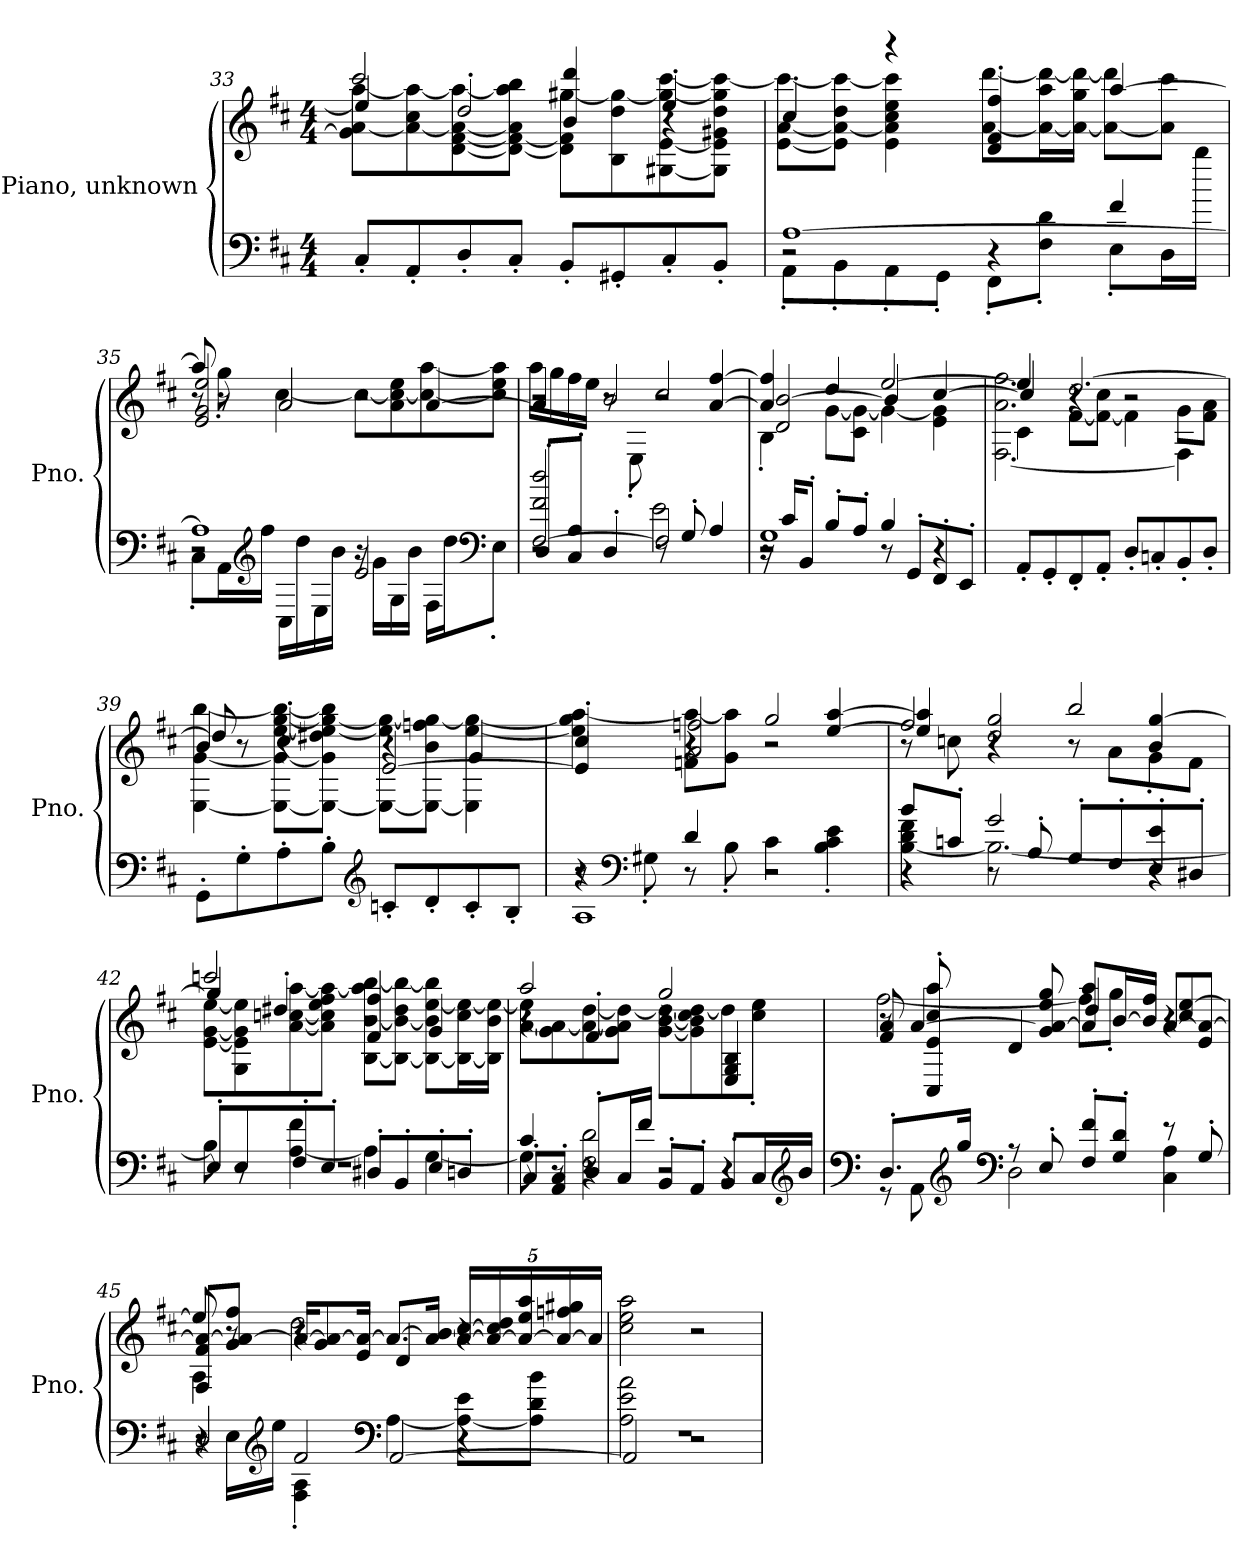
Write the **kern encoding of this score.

**kern	**kern
*part1	*part1
*staff2	*staff1
*I"Piano, unknown	*
*I'Pno.	*
!!LO:LB:g=z
*clefF4	*clefG2
*k[f#c#]	*k[f#c#]
*M4/4	*M4/4
=33	=33
*	*^
*	*	*^
8C#'/L	4ee/]	8g#\] [8a\ [8aa\L	2ccc#/
8AA'/	.	8a\_ 8cc#\ 8aa\_	.
8D'/	2dd'/	[8d\ [8f#\ 8a\_ 8aa\_	.
8C#'/J	.	8d\_ 8f#\_ 8a\] 8aa\] 8bb\J	.
8BB'/L	.	8d\] 8f#\] [8gg#X\L	4b/ 4ddd/
8GG#X'/	.	8B\ 8dd\ 8gg#\_	.
8C#'/	4ee'/	[8G#X\ [8e\ 8gg#\_ [8ccc#\	4r
8BB'/J	.	8G#\] 8e\] 8g#X\ 8dd\ 8gg#\] 8ccc#\_J	.
*	*	*v	*v
=34	=34	=34
*^	*	*
*	*^	*	*
2r	8AA'\L	[1A	4cc#'/	[8e\ [8a\ 8ccc#\_L
.	8BB'\	.	.	8e\] 8a\_ 8dd\ 8ccc#\_J
.	8AA'\	.	4r	4e\ 4a\] 4cc#\ 4ee\ 4ccc#\]
.	8GG'\J	.	.	.
4r	8FF#'\L	.	4d/' 4f#/' 4ff#/'	[8a\ [8ddd\L
.	8F#\' 8d\'J	.	.	16a\_ 16aa\ 16ddd\_L
.	.	.	.	16a\_ 16gg\ 16ddd\_JJ
4f#/	8E'\L	.	[4aa/	8a\_ 8ddd\]L
.	16D\L	.	.	8a\] 8ccc#\J
.	16bb\JJ	.	.	.
!!LO:LB:g=z
=35	=35	=35	=35	=35
*	*	*	*	*^
2r	8C#'\L	1A]	8aa/]	8r	2e/ 2g/ 2ee/
.	16AA\L	.	8r	8gg'\	.
*clefG2	*	*	*	*	*
.	16ff#\JJ	.	.	.	.
.	16C#\LL	.	2a/	[4cc#\	.
.	16dd\	.	.	.	.
.	16E\	.	.	.	.
.	16b\JJ	.	.	.	.
2e/	16r	.	.	8cc#\L_	2r
.	16g\LL	.	.	.	.
.	16G\	.	.	8a\ 8cc#\_ 8ee\	.
.	16b\JJ	.	.	.	.
.	16F#\LL	.	[4a/	8cc#\_ [8aa\	.
.	16dd\J	.	.	.	.
*clefF4	*	*	*	*	*
.	8E'\J	.	.	8cc#\] 8ee\ 8aa\]J	.
=36	=36	=36	=36	=36	=36
[2F#/ 2f#/ 2dd/	2r	8D'/L	4a/]	16aa\LL	2r
.	.	.	.	16gg\	.
.	.	8C#/' 8A/'J	.	16ff#\	.
.	.	.	.	16ee\JJ	.
.	.	4D'/	2b/	8r	.
.	.	.	.	8E'\	.
2F#/]	2e\	8r	.	2r	2cc#/
.	.	8G'/	.	.	.
.	.	4A/	[4a/ [4ff#/	.	.
=37	=37	=37	=37	=37	=37
2r	1G	16r	4a/] 4ff#/]	4B'\	2d/ [2b/
.	.	16c#/KL	.	.	.
.	.	8BB'/J	.	.	.
.	.	8B'/L	4dd/	[8g\L	.
.	.	8A'/J	.	8c#\ 8g\_J	.
4B/	.	8r	[2ee/	4g\_	4b/]
.	.	8GG'/L	.	.	.
4r	.	8FF#'/	.	4e\ 4g\]	[4cc#/
.	.	8EE'/J	.	.	.
*v	*v	*v	*	*	*
!!LO:LB:g=z
=38	=38	=38	=38
*	*	*	*^
8AA'/L	4ee/]	4c#\	4cc#/]	[2.F#\ 2.a\ 2.ff#\
8GG'/	.	.	.	.
8FF#'/	4r	[8f#\L	[2.dd/	.
8AA'/J	.	8f#\_ 8cc#\J	.	.
8D'/L	2r	4f#\]	.	.
8Cn'/	.	.	.	.
8BB'/	.	8g\L	.	4F#\]
8D'/J	.	8f#\ 8a\J	.	.
*	*	*	*v	*v
=39	=39	=39	=39
8GG'\L	4b/	[4E\ [4g\ [4bb\	8dd/]
8G'\	.	.	8r
8A'\	4cc#'/	8E\_ 8g\_ [8ee\ [8gg\ 8bb\_L	4r
8B'\J	.	8E\_ 8g\] 8dd#X\ 8ee\_ 8gg\_ 8bb\]J	.
*clefG2	*	*	*
8cn'/L	[2e/	8E\_ 8ee\] 8gg\_L	4r
8d'/	.	8E\_ 8b\ 8ffn\ 8gg\_J	.
8c'/	.	4E\] [4ee\ 4gg\_	4g/
8B'/J	.	.	.
=40	=40	=40	=40
*^	*	*	*
*	*^	*	*	*
4r	8r	1A	4e/]	4ee\] 4gg\] [4aa\	4cc#'/
*clefF4	*	*	*	*	*
.	8G#X'\	.	.	.	.
4d/	8r	.	4r	8fn\ 8aa\_L	2a/ 2ffn/
.	8B'\	.	.	8g\ 8aa\]J	.
2r	4c#\	.	2gg/	2r	.
.	4B\' 4c#\' 4e\'	.	.	.	[4ee/ [4aa/
!!LO:LB:g=z	!!	!!
=41	=41	=41	=41	=41	=41
4r	[4B\ 4d\ 4f#\	8b/L	2ff#/	8r	4ee/] 4aa/]
.	.	8cn'/J	.	8ccn\	.
2g/	2.B\_	8r	.	4r	2dd/ 2gg/
.	.	8A'/	.	.	.
.	.	8G'/L	2bb/	8r	.
.	.	8F#'/	.	8a\L	.
4r	.	8E/' 8e/'	.	8g'\	4b/ [4gg/
.	.	8D#X'/J	.	8f#\J	.
=42	=42	=42	=42	=42	=42
1r	8B\]	8E'/L	2cccn/	[8e\ [8g\ [8ee\L	4gg/]
.	8r	8E/	.	8G\ 8e\] 8g\] 8ee\]	.
.	[4A\ 4f#\	8F#'/	.	[8a\ [8ccn\ [8aa\	4dd#X'/
.	.	8E'/J	.	8a\] 8cc\] 8ee\ 8ff#\ 8aa\_J	.
.	4A\]	8D#X'/L	2r	[8B\ [8b\ 8aa\] [8bb\L	4f#/ 4ff#/
.	.	8BB'/	.	8B\_ 8b\_ 8dd#\ 8bb\_J	.
.	[4G\	8E'/	.	8B\_ 8b\] [8ee\ 8bb\]L	4g/
.	.	8Dn'/J	.	16B\_ 16cc\ 16ee\_L	.
.	.	.	.	16B\] 16b\ 16ee\_JJ	.
!!LO:LB:g=z	!!	!!
=43	=43	=43	=43	=43	=43
4c#/	8G\]	8C#'/L	2aa/	[8a\ 8ee\]L	4r
.	8r	8AA/' 8C#/'J	.	8g\ 8a\_	.
4r	2F#\ 2d\	8D'/L	.	8a\_ [8dd\	4f#'/
.	.	16C#/L	.	8g\ 8a\] 8dd\_J	.
.	.	16f#/JJ	.	.	.
2r	.	8BB'/L	2gg/	[8g\ [8b\ 8dd\_L	4r
.	.	8AA'/J	.	8g\] 8b\] 8cc#\ 8dd\_	.
.	4r	8BB'/L	.	8dd\]	4E/ 4G/ 4B/
.	.	16C#/L	.	8cc#\' 8ee\'J	.
*clefG2	*	*	*	*	*
.	.	16b/JJ	.	.	.
*v	*v	*v	*	*	*
=44	=44	=44	=44
*clefF4	*	*	*
*^	*	*	*
8.D'/L	8r	8f#/ 8a/	[2ff#\	8r
.	8AA\	[4a/	.	8C#/' 8e/' 8cc#/' 8aa/'
*clefG2	*	*	*	*
16gg/Jk	.	.	.	.
*clefF4	*	*	*	*
8r	2D\	.	.	4d/
8E'/	.	8g/ 8a/_ 8ee/ 8gg/	.	.
8F#/' 8f#/'L	.	8a/] 8aa/L	8ff#\L]	4dd/
8G/' 8d/'J	.	[16b/L	8gg'\J	.
.	.	16b/] 16ff#/JJ	.	.
8r	4C#\ 4A\	[8a/L	4r	4cc#/ [4ee/
8G'/	.	8e/ 8a/_J	.	.
!!LO:PB:g=z	!!	!!
=45	=45	=45	=45	=45
*	*^	*	*	*
4r	8r	2D/	8F#/ 8f#/ 8a/_L	4A\	8ee/]
.	16E\LL	.	8g/ 8a/_ 8ff#/J	.	8r
*clefG2	*	*	*	*	*
.	16ee\JJ	.	.	.	.
2f#/	4F#\' 4A\'	.	16a/KL_	2dd\	4r
.	.	.	8g/ 8a/_	.	.
.	.	.	16e/ 16a/_Jk	.	.
*clefF4	*	*	*	*	*
.	[4A\	[2AA/	8.a/L_	.	4d/
.	.	.	16a/_ 16b/Jk	.	.
*	*	*	*Xbrackettup	*	*
4r	8A\_ 8e\L	.	20a/_ [20cc#/LL	4r	4r
.	.	.	20a/_ 20cc#/] 20dd/	.	.
.	.	.	20a/_ 20ee/ 20aa/	.	.
.	8A\] 8d\ 8b\J	.	.	.	.
.	.	.	20a/_ 20ffn/ 20gg#X/	.	.
.	.	.	20a/JJ]	.	.
*	*	*	*v	*v	*v
=46	=46	=46	=46
1r	2A\ 2e\ 2a\	2AA/]	2cc#\ 2ee\ 2aa\
.	2r	2r	2r
*v	*v	*v	*
=	=
*-	*-
